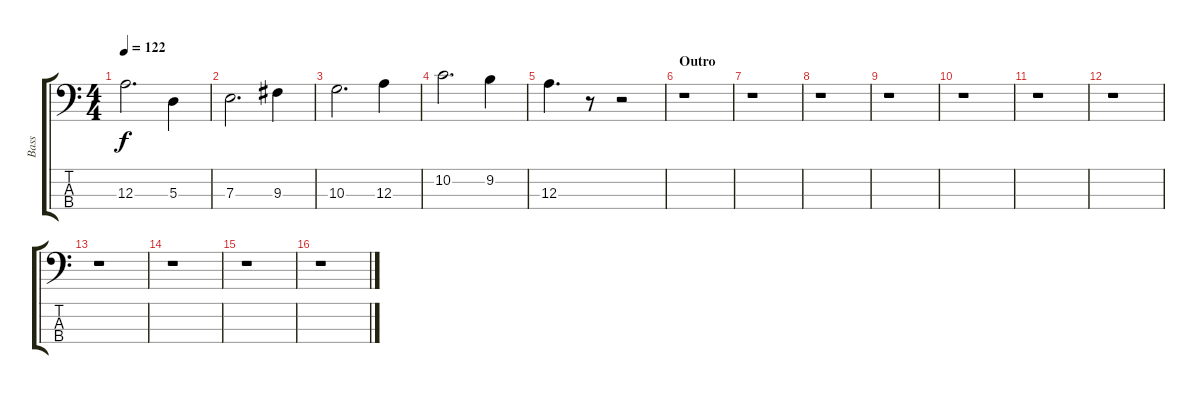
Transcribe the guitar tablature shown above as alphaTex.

\track ("Bass" "Bass") {instrument electricbassfinger}
\staff {score tabs}
\tuning (G2 D2 A1 E1) {hide}
\ts (4 4)
\tempo 122
\clef f4
\ks c
12.3.2{d dy f} 5.3.4 |
7.3.2{d} 9.3.4 |
10.3.2{d} 12.3.4 |
10.2.2{d} 9.2.4 |
12.3.4{d} r.8 r.2 |
\section ("" "Outro")
r.1 |
r.1 |
r.1 |
r.1 |
r.1 |
r.1 |
r.1 |
r.1 |
r.1 |
r.1 |
r.1
